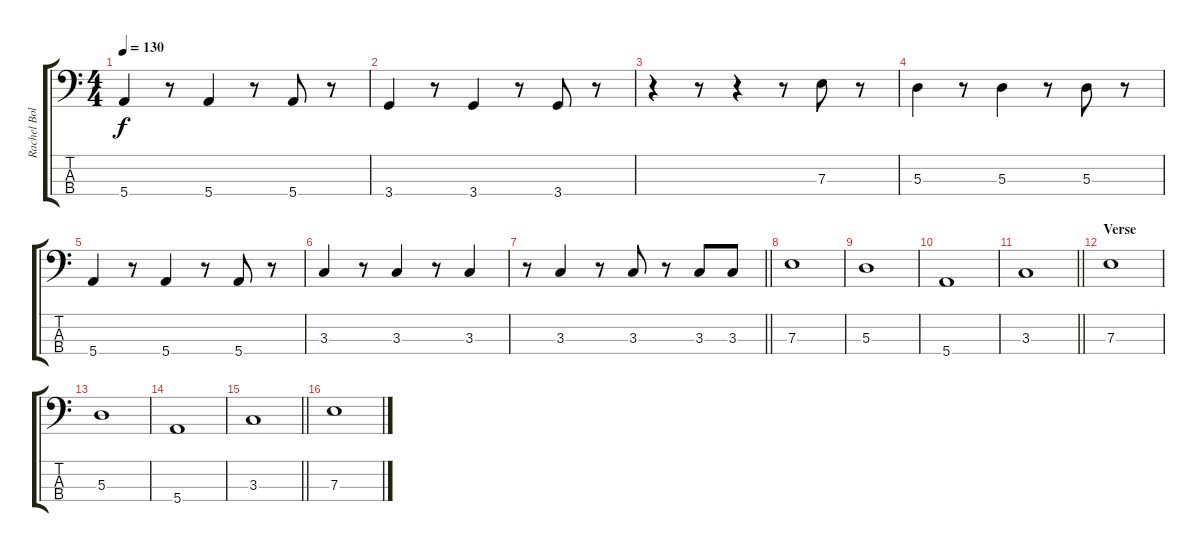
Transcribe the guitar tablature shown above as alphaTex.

\track ("Rachel Bolan" "Rachel Bol") {instrument electricbassfinger}
\staff {score tabs}
\tuning (G2 D2 A1 E1) {hide}
\ts (4 4)
\tempo 130
\clef f4
\ks c
5.4.4{dy f} r.8 5.4.4 r.8 5.4.8 r.8 |
3.4.4 r.8 3.4.4 r.8 3.4.8 r.8 |
r.4 r.8 r.4 r.8 7.3.8 r.8 |
5.3.4 r.8 5.3.4 r.8 5.3.8 r.8 |
5.4.4 r.8 5.4.4 r.8 5.4.8 r.8 |
3.3.4 r.8 3.3.4 r.8 3.3.4 |
\barLineRight lightlight
r.8 3.3.4 r.8 3.3.8 r.8 3.3.8 3.3.8 |
7.3.1 |
5.3.1 |
5.4.1 |
\barLineRight lightlight
3.3.1 |
\section ("" "Verse")
7.3.1 |
5.3.1 |
5.4.1 |
\barLineRight lightlight
3.3.1 |
7.3.1
